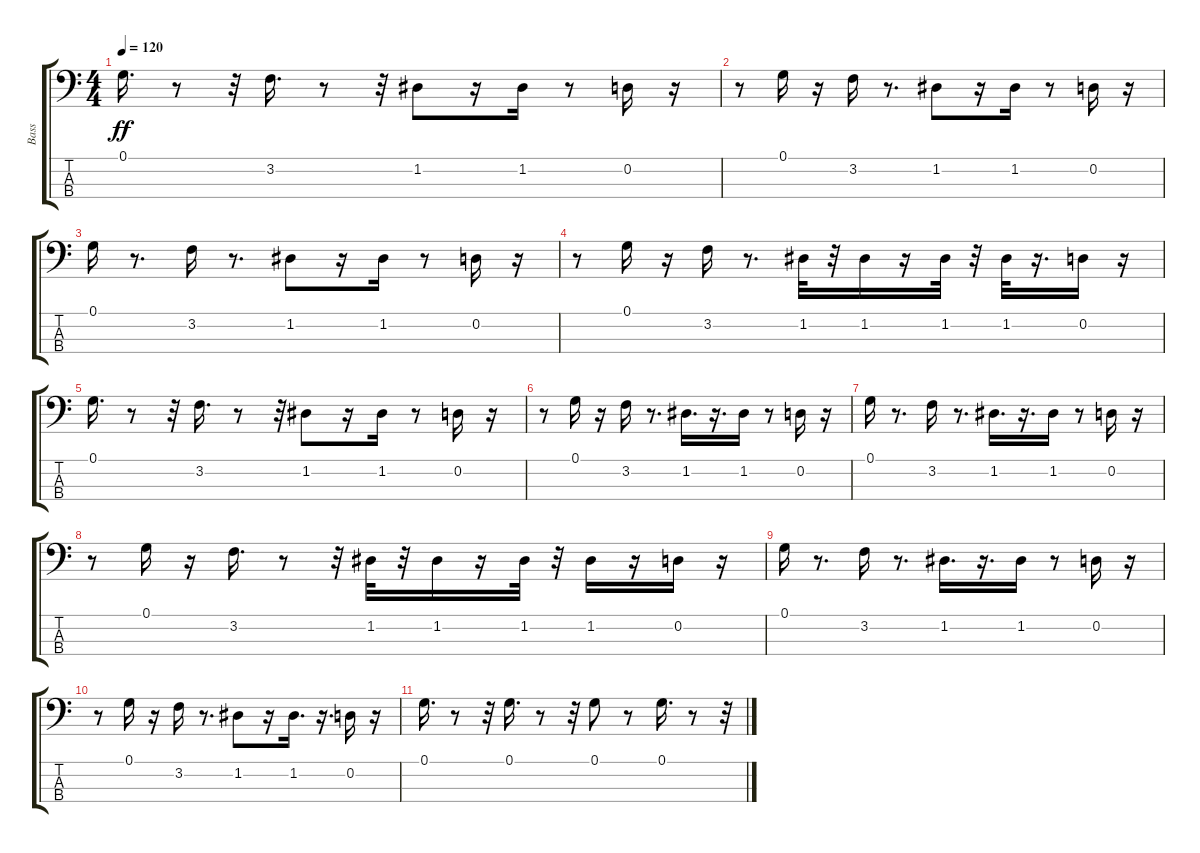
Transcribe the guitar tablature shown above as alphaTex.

\track ("Bass" "Bass") {instrument synthbass1}
\staff {score tabs}
\tuning (G2 D2 A1 E1) {hide}
\ts (4 4)
\tempo 120
\clef f4
\ks c
0.1.16{d dy ff} r.8 r.32 3.2.16{d} r.8 r.32 1.2.8 r.16 1.2.16 r.8 0.2.16 r.16 |
r.8 0.1.16 r.16 3.2.16 r.8{d} 1.2.8 r.16 1.2.16 r.8 0.2.16 r.16 |
0.1.16 r.8{d} 3.2.16 r.8{d} 1.2.8 r.16 1.2.16 r.8 0.2.16 r.16 |
r.8 0.1.16 r.16 3.2.16 r.8{d} 1.2.32 r.32 1.2.16 r.16 1.2.32 r.32 1.2.32 r.16{d} 0.2.16 r.16 |
0.1.16{d} r.8 r.32 3.2.16{d} r.8 r.32 1.2.8 r.16 1.2.16 r.8 0.2.16 r.16 |
r.8 0.1.16 r.16 3.2.16 r.8{d} 1.2.16{d} r.16{d} 1.2.16 r.8 0.2.16 r.16 |
0.1.16 r.8{d} 3.2.16 r.8{d} 1.2.16{d} r.16{d} 1.2.16 r.8 0.2.16 r.16 |
r.8 0.1.16 r.16 3.2.16{d} r.8 r.32 1.2.32 r.32 1.2.16 r.16 1.2.32 r.32 1.2.16 r.16 0.2.16 r.16 |
0.1.16 r.8{d} 3.2.16 r.8{d} 1.2.16{d} r.16{d} 1.2.16 r.8 0.2.16 r.16 |
r.8 0.1.16 r.16 3.2.16 r.8{d} 1.2.8 r.16 1.2.16{d} r.16{d} 0.2.16 r.16 |
0.1.16{d} r.8 r.32 0.1.16{d} r.8 r.32 0.1.8 r.8 0.1.16{d} r.8 r.32
